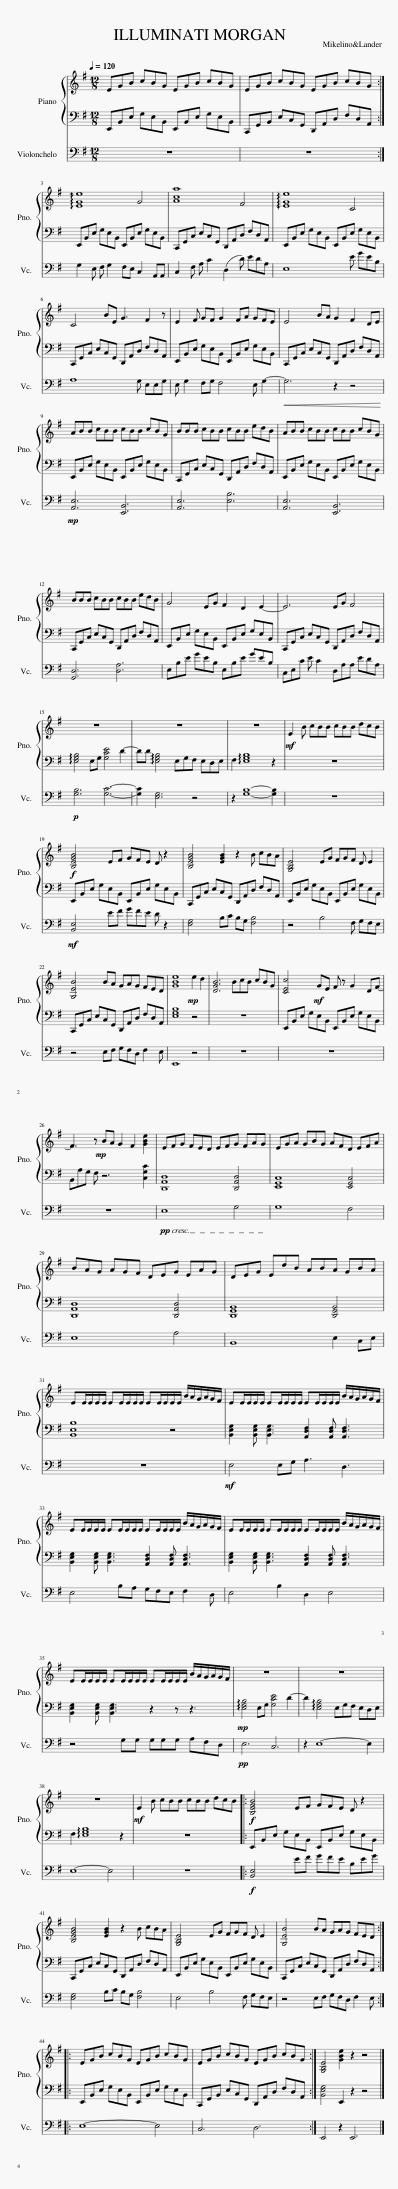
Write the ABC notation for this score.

X:1
%%score { 1 | 2 } 3
L:1/8
Q:1/4=120
M:12/8
I:linebreak $
K:G
V:1 treble
V:2 bass
V:3 bass
V:1
 EGB cBG EGB cBG | EGB cBG EGB cBG :|$ !arpeggio![EGe]8 G4 | [Aca]8 F4 | !arpeggio![EGe]8 C4 |$ %5
 C4 BE G3 F2 z | E2 F GF G2 FA GFE | E4 BA G2 F2 DE |$ ABB cBB cBB cBG | BBB cBB cBB edB | %10
 ABB cBB cBB cBG |$[K:G] BBB cBB cBB edB | G4 EG F2 D2 E2- | E6 EG F4 |$ z12 | %15
 z12 | z12 |!mf! E2 B cBB cBB dcB |$!f! [B,EGB]4 EF GFE D z2 | [B,EGB]4 [EGB]2 z2 B cBA | %20
 [G,B,E]4 EG FGF D E2 |$ [G,EB]4 BA GAG FED | [GBe]8!mp! e2 d2 | [DGB]6 BcB cBG | [CEc]4!mf! GE F z G2 DF- |$ %25
 F3 z!mp! BA G2 F2 [GBe]2 | EFG FED EFG FAG | EGA GBG AFD EFA |$ BAG AGF DEG EAG | DEG EdB ABA GBA |$ %30
 EE/E/E/E/ EE/E/E/E/ EE/E/E/E/ B/A/G/A/G/F/ | EE/E/E/E/ EE/E/E/E/ EE/E/E/E/ B/A/G/A/G/F/ |$ EE/E/E/E/ EE/E/E/E/ EE/E/E/E/ B/A/G/A/G/F/ | EE/E/E/E/ EE/E/E/E/ EE/E/E/E/ B/A/G/A/G/F/ |$ EE/E/E/E/ EE/E/E/E/ EE/E/E/E/ B/A/G/A/G/F/ | %35
 z12 | z12 |$ z12 |!mf! E2 B cBB cBB dcB |:!f! [B,EGB]4 EF GFE D z2 |$ %40
 [B,EGB]4 [EGB]2 z2 B cBA | [G,B,E]4 EG FGF D E2 | [G,EB]4 BA GAG FED ::$ EGB cBG EGB cBG | EGB cBG EGB cBG :| %45
 [G,B,E]4 [GBe]2 z2 z4 |] %46
V:2
 E,,B,,E, G,E,B,, E,,B,,E, G,E,B,, | C,,G,,B,, E,C,G,, D,,A,,D, F,D,A,, :|$ E,,B,,E, G,E,B,, E,,B,,E, G,E,B,, | C,,G,,C, E,C,G,, D,,A,,D, F,D,A,, | E,,B,,E, G,E,B,, E,,B,,E, G,E,B,, |$ %5
 C,,G,,C, E,C,G,, D,,A,,D, F,D,A,, | E,,B,,E, G,E,B,, E,,B,,E, G,E,B,, | C,,G,,C, E,C,G,, D,,A,,D, F,D,A,, |$ E,,B,,E, G,E,B,, E,,B,,E, G,E,B,, | C,,G,,C, E,C,G,, D,,A,,D, F,D,A,, | %10
 E,,B,,E, G,E,B,, E,,B,,E, G,E,B,, |$[K:G] C,,G,,C, E,C,G,, D,,A,,D, F,D,A,, | E,,B,,E, G,E,B,, E,,B,,E, G,E,B,, | C,,G,,C, E,C,G,, D,,A,,D, F,D,A,, |$ !arpeggio![E,G,B,]4 E,G, [G,CE]4 D2- | %15
 DD !arpeggio![E,G,B,]4 E,G,F, E,D,E, | F,2 !arpeggio![E,G,B,]8 z2 | z12 |$ E,,B,,E, G,E,B,, E,,B,,E, G,E,B,, | C,,G,,C, E,C,G,, D,,A,,D, F,D,A,, | %20
 E,,B,,E, G,E,B,, E,,B,,E, G,E,B,, |$ C,,G,,C, E,C,G,, D,,A,,D, F,D,A,, | [E,G,B,]8 z4 | z12 | E,,B,,E, G,E,B,, E,,B,,E, G,E,B,, |$ %25
 B,,A,G, F, z6 [C,G,C]2 | [D,,A,,D,]8 [D,,A,,D,]4 | [E,,G,,C,]8 [E,,G,,C,]4 |$ [D,,A,,D,]8 [D,,A,,D,]4 | [D,,G,,B,,]8 [D,,G,,B,,]4 |$ %30
 [B,,E,B,]8 z4 | [B,,E,G,]2 [B,,E,G,] [B,,E,G,]3 [A,,D,F,]2 [A,,D,F,] [A,,D,F,]3 |$ [B,,E,G,]2 [B,,E,G,] [B,,E,G,]3 [A,,D,F,]2 [A,,D,F,] [A,,D,F,]3 | [B,,E,G,]2 [B,,E,G,] [B,,E,G,]3 [A,,D,F,]2 [A,,D,F,] [A,,D,F,]3 |$ [B,,E,G,]2 [B,,E,G,] [B,,E,G,]3 z2 z z3 | %35
!mp! !arpeggio![E,G,B,]4 E,G, [G,CE]4 D2- | D2 !arpeggio![E,G,B,]4 E,G,F, E,D,E, |$ F,2 !arpeggio![E,G,B,]8 z2 | z12 |: E,,B,,E, G,E,B,, E,,B,,E, G,E,B,, |$ %40
 C,,G,,C, E,C,G,, D,,A,,D, F,D,A,, | E,,B,,E, G,E,B,, E,,B,,E, G,E,B,, | C,,G,,C, E,C,G,, D,,A,,D, F,D,A,, ::$ E,,B,,E, G,E,B,, E,,B,,E, G,E,B,, | C,,G,,B,, E,C,G,, D,,A,,D, F,D,A,, :| %45
 [B,,E,G,]4 E,,2 z2 z4 |] %46
V:3
 z12 | z12 :|$ G,2 E, F, G,2 F,E, C,2 A,,A,, | C,2 F, A, C2 (D,2 D) EDA, | E,8 E GEB, |$ %5
 A,8 G, E,E,G, | E, G,2 F,G, F,4 E, G,2- |!<(! G,6 z2 z4!<)! |$!mp! [A,,E,]6 [E,,B,,]6 | [A,,E,]6 [E,B,]6 | %10
 [A,,E,]6 [E,,B,,]6 |$[K:G] [G,,D,]6 [D,A,]6 | E,B,E GEB, E,B,E GEB, | C,E,C E C2 D,A,A, EDA, |$!p! [G,B,]6 [G,C]6- | %15
 [G,C]2 [E,G,]6 z4 | z2 [G,B,]8- [G,B,]2 | z12 |$!mf! [B,,E,]4 EF GFE D z2 | [E,G,]4 B,C B,G, [F,B,]4 | %20
 z4 B,4 F, G,F,E, |$ z4 E,F, G,F,D, F,2 E, | E,,8 z4 | z12 | z12 |$ %25
 z12 |!pp! E,8 G,4 | G,8 F,4 |$ E,8 A,4 | B,,8 E,2 C,E, |$ %30
 z12 |!mf! E,4 E,G, A,3 D,3 |$ E,4 B,A, G,F,E, F,2 D, | E,4 B,2 D,2 E,4 |$ z4 G,G, G,G,G, A,F,D, | %35
!pp! E,6 C,6 | z2 E,8- E,2 |$ E,8- E,4 | z12 |:!f! [B,,E,]4 EF GFE B,EG |$ %40
 [E,G,]4 B,C B,G, [F,B,]4 | E,4 B,4 F, G,F,E, | z4 E,F, G,F,D, F,2 E, ::$ E,8- E,4 | C,6 D,6 :| %45
 E,,4 z2 E,,6 |] %46
